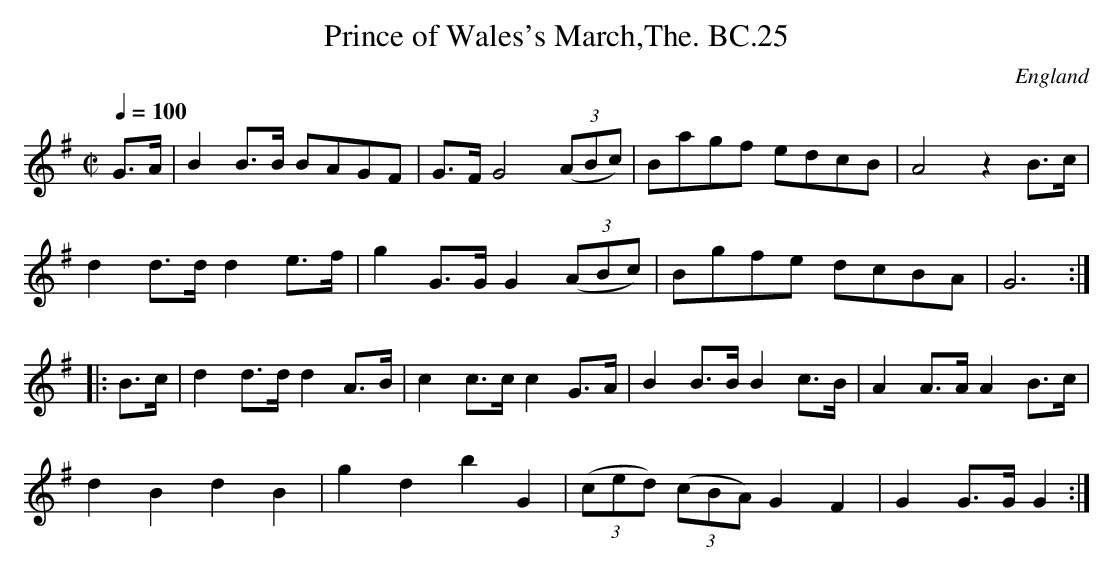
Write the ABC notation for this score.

X:1
T:Prince of Wales's March,The. BC.25
L:1/8
M:C|
O:England
Q:1/4=100
K:G
G>A|B2 B>B BAGF|G>F G4 ((3ABc)|Bagf edcB|A4 z2 B>c|!
d2 d>d d2 e>f|g2 G>G G2 ((3ABc)|Bgfe dcBA|G6:|!
|:B>c|d2 d>d d2 A>B|c2 c>c c2 G>A|B2 B>B B2 c>B|A2 A>A A2 B>c|!
d2 B2 d2 B2|g2 d2 b2 G2|((3ced) ((3cBA) G2 F2|G2 G>G G2:|
